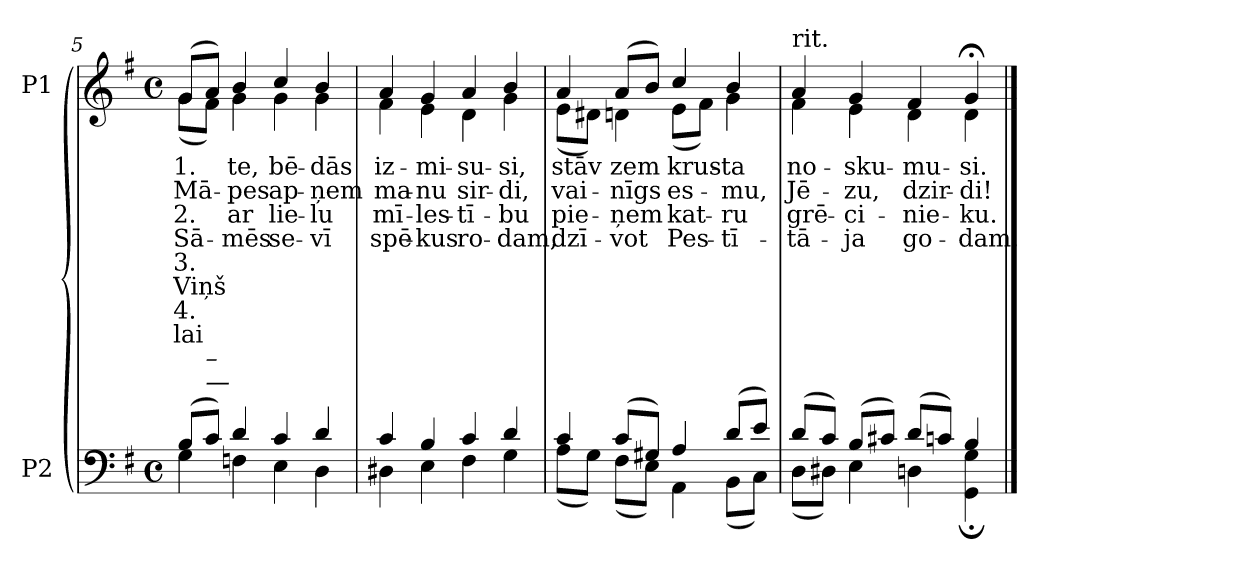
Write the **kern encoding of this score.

**kern	**kern	**text	**text	**text	**text	**text	**text	**text	**text
*part2	*part1	*part1	*part1	*part1	*part1	*part1	*part1	*part1	*part1
*staff2	*staff1	*staff1	*staff1	*staff1	*staff1	*staff1	*staff1	*staff1	*staff1
*I"P2	*I"P1	*	*	*	*	*	*	*	*
!!LO:LB:g=z
*clefF4	*clefG2	*	*	*	*	*	*	*	*
*k[f#]	*k[f#]	*	*	*	*	*	*	*	*
*G:	*G:	*	*	*	*	*	*	*	*
*M4/4	*M4/4	*	*	*	*	*	*	*	*
*met(c)	*met(c)	*	*	*	*	*	*	*	*
=5	=5	=5	=5	=5	=5	=5	=5	=5	=5
*^	*	*	*	*	*	*	*	*	*
!	!	!	!LO:LY:b:color=#000000	!LO:LY:b:color=#000000	!LO:LY:b:color=#000000	!LO:LY:b:color=#000000	!LO:LY:b:color=#000000	!LO:LY:b:color=#000000	!LO:LY:b:color=#000000	!LO:LY:b:color=#000000
*	*	*^	*	*	*	*	*	*	*	*
(8Bi/L	4Gi\	(8gi/L	(8gi\L	1.	Mā-	2.	Sā-	3.	Viņš	4.	lai
!LO:TX:a:i:t=—	!	!	!	!	!	!	!	!	!	!	!
!LO:TX:a:i:t=–	!	!	!	!	!	!	!	!	!	!	!
8ci/J)	.	8ai/J)	8f#i\J)	.	.	.	.	.	.	.	.
!	!	!	!	!LO:LY:b:color=#000000	!LO:LY:b:color=#000000	!LO:LY:b:color=#000000	!LO:LY:b:color=#000000	!	!	!	!
4di/	4Fni\	4bi/	4gi\	-te,	-pes	ar	mēs	.	.	.	.
!	!	!	!	!LO:LY:b:color=#000000	!LO:LY:b:color=#000000	!LO:LY:b:color=#000000	!LO:LY:b:color=#000000	!	!	!	!
4ci/	4Ei\	4cci/	4gi\	bē-	ap-	lie-	se-	.	.	.	.
!	!	!	!	!LO:LY:b:color=#000000	!LO:LY:b:color=#000000	!LO:LY:b:color=#000000	!LO:LY:b:color=#000000	!	!	!	!
4di/	4Di\	4bi/	4gi\	-dās	-ņem	-lu	-vī	.	.	.	.
=6	=6	=6	=6	=6	=6	=6	=6	=6	=6	=6	=6
!	!	!	!	!LO:LY:b:color=#000000	!LO:LY:b:color=#000000	!LO:LY:b:color=#000000	!LO:LY:b:color=#000000	!	!	!	!
4ci/	4D#Xi\	4ai/	4f#i\	iz-	ma-	mī-	spē-	.	.	.	.
!	!	!	!	!LO:LY:b:color=#000000	!LO:LY:b:color=#000000	!LO:LY:b:color=#000000	!LO:LY:b:color=#000000	!	!	!	!
4Bi/	4Ei\	4gi/	4ei\	-mi-	-nu	-les-	-kus	.	.	.	.
!	!	!	!	!LO:LY:b:color=#000000	!LO:LY:b:color=#000000	!LO:LY:b:color=#000000	!LO:LY:b:color=#000000	!	!	!	!
4ci/	4F#i\	4ai/	4di\	-su-	sir-	-tī-	ro-	.	.	.	.
!	!	!	!	!LO:LY:b:color=#000000	!LO:LY:b:color=#000000	!LO:LY:b:color=#000000	!LO:LY:b:color=#000000	!	!	!	!
4di/	4Gi\	4bi/	4gi\	-si,	-di,	-bu	-dam,	.	.	.	.
=7	=7	=7	=7	=7	=7	=7	=7	=7	=7	=7	=7
!	!	!	!	!LO:LY:b:color=#000000	!LO:LY:b:color=#000000	!LO:LY:b:color=#000000	!LO:LY:b:color=#000000	!	!	!	!
4ci/	(8Ai\L	4ai/	(8ei\L	stāv	vai-	pie-	dzī-	.	.	.	.
.	8Gi\J)	.	8d#Xi\J)	.	.	.	.	.	.	.	.
!	!	!	!	!LO:LY:b:color=#000000	!LO:LY:b:color=#000000	!LO:LY:b:color=#000000	!LO:LY:b:color=#000000	!	!	!	!
(8ci/L	(8F#i\L	(8ai/L	4dni\	zem	-nīgs	-ņem	-vot	.	.	.	.
8G#Xi/J)	8Ei\J)	8bi/J)	.	.	.	.	.	.	.	.	.
!	!	!	!	!LO:LY:b:color=#000000	!LO:LY:b:color=#000000	!LO:LY:b:color=#000000	!LO:LY:b:color=#000000	!	!	!	!
4Ai/	4AAi\	4cci/	(8ei\L	krus-	es-	kat-	Pes-	.	.	.	.
.	.	.	8f#i\J)	.	.	.	.	.	.	.	.
!	!	!	!	!LO:LY:b:color=#000000	!LO:LY:b:color=#000000	!LO:LY:b:color=#000000	!LO:LY:b:color=#000000	!	!	!	!
(8di/L	(8BBi\L	4bi/	4gi\	-ta	-mu,	-ru	-tī-	.	.	.	.
8ei/J)	8Ci\J)	.	.	.	.	.	.	.	.	.	.
=8	=8	=8	=8	=8	=8	=8	=8	=8	=8	=8	=8
!	!	!LO:TX:t=rit.	!	!	!	!	!	!	!	!	!
!	!	!	!	!LO:LY:b:color=#000000	!LO:LY:b:color=#000000	!LO:LY:b:color=#000000	!LO:LY:b:color=#000000	!	!	!	!
(8di/L	(8Di\L	4ai/	4f#i\	no-	Jē-	grē-	-tā-	.	.	.	.
8ci/J)	8D#Xi\J)	.	.	.	.	.	.	.	.	.	.
!	!	!	!	!LO:LY:b:color=#000000	!LO:LY:b:color=#000000	!LO:LY:b:color=#000000	!LO:LY:b:color=#000000	!	!	!	!
(8Bi/L	4Ei\	4gi/	4ei\	-sku-	-zu,	-ci-	-ja	.	.	.	.
8c#Xi/J)	.	.	.	.	.	.	.	.	.	.	.
!	!	!	!	!LO:LY:b:color=#000000	!LO:LY:b:color=#000000	!LO:LY:b:color=#000000	!LO:LY:b:color=#000000	!	!	!	!
(8di/L	4Dni\	4f#i/	4di\	-mu-	dzir-	-nie-	go-	.	.	.	.
8cni/J)	.	.	.	.	.	.	.	.	.	.	.
!	!	!	!	!LO:LY:b:color=#000000	!LO:LY:b:color=#000000	!LO:LY:b:color=#000000	!LO:LY:b:color=#000000	!	!	!	!
4Bi/	4GGi\; 4Gi;	4g;i/	4di\	-si.	-di!	-ku.	-dam.	.	.	.	.
*v	*v	*	*	*	*	*	*	*	*	*	*
*	*v	*v	*	*	*	*	*	*	*	*
==	==	==	==	==	==	==	==	==	==
*-	*-	*-	*-	*-	*-	*-	*-	*-	*-
